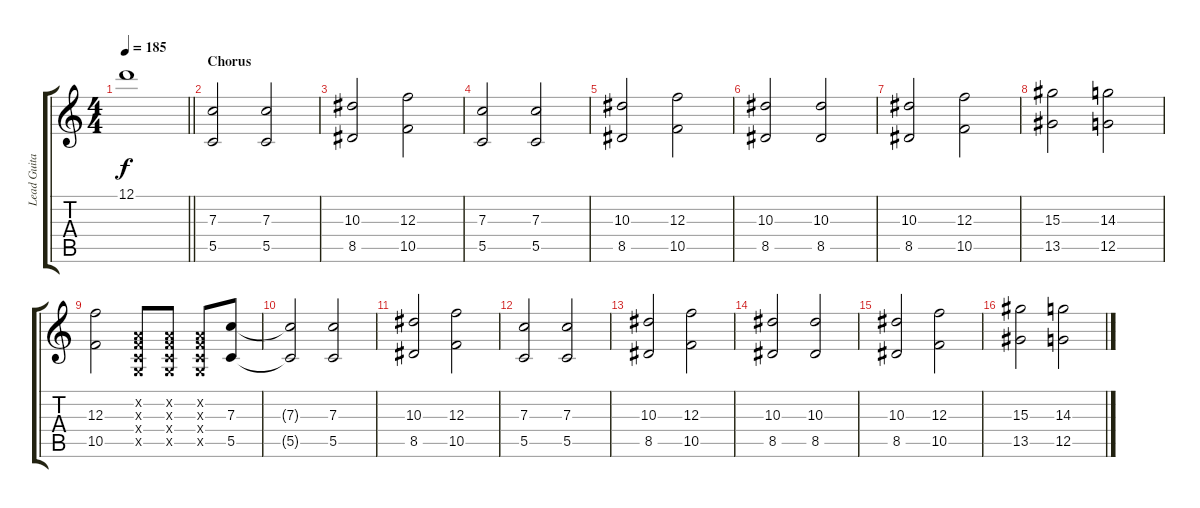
\track ("Lead Guitar (Monte Money)" "Lead Guita") {instrument distortionguitar}
\staff {score tabs}
\tuning (D4 A3 F3 C3 G2 C2) {hide}
\ts (4 4)
\tempo 185
\clef g2
\barLineRight lightlight
\ks c
12.1.1{dy f} |
\section ("" "Chorus")
(7.3 5.5).2{volume 8 instrument distortionguitar} (7.3 5.5).2 |
(10.3 8.5).2 (12.3 10.5).2 |
(7.3 5.5).2 (7.3 5.5).2 |
(10.3 8.5).2 (12.3 10.5).2 |
(10.3 8.5).2 (10.3 8.5).2 |
(10.3 8.5).2 (12.3 10.5).2 |
(15.3 13.5).2 (14.3 12.5).2 |
(12.3 10.5).2 (0.2{x} 0.3{x} 0.4{x} 0.5{x}).8 (0.2{x} 0.3{x} 0.4{x} 0.5{x}).8 (0.2{x} 0.3{x} 0.4{x} 0.5{x}).8 (7.3 5.5).8 |
(7.3{t} 5.5{t}).2 (7.3 5.5).2 |
(10.3 8.5).2 (12.3 10.5).2 |
(7.3 5.5).2 (7.3 5.5).2 |
(10.3 8.5).2 (12.3 10.5).2 |
(10.3 8.5).2 (10.3 8.5).2 |
(10.3 8.5).2 (12.3 10.5).2 |
(15.3 13.5).2 (14.3 12.5).2
